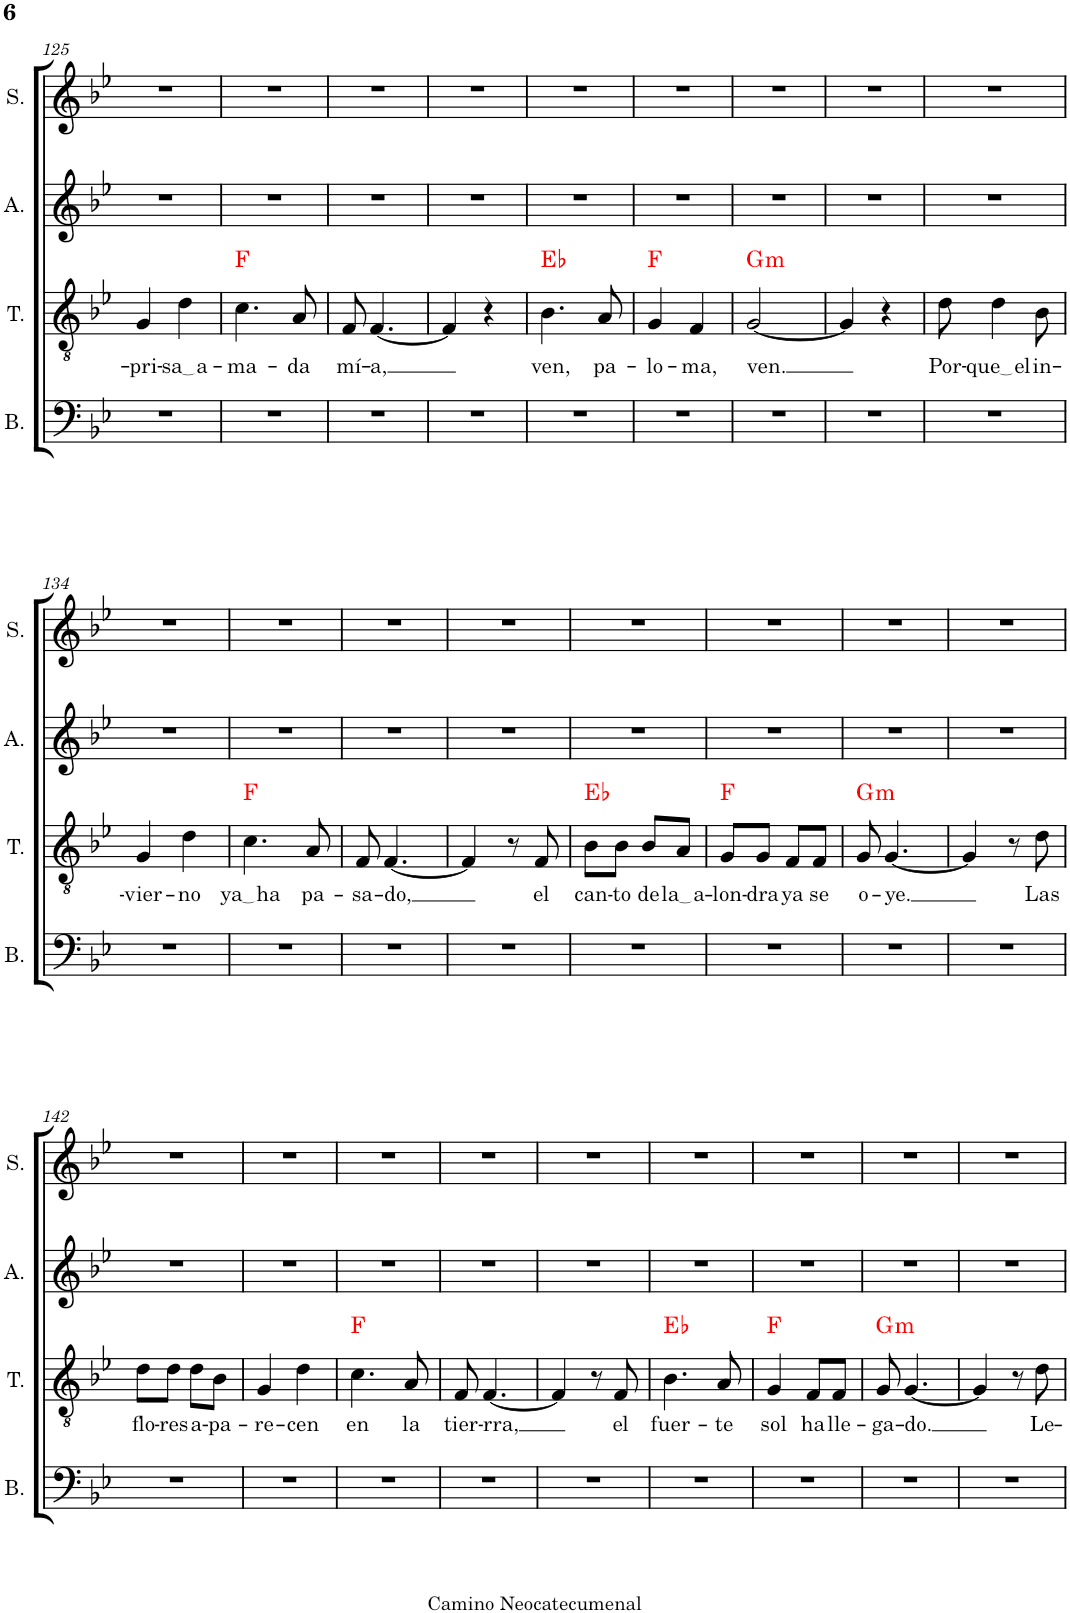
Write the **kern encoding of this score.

**kern	**text	**harte	**kern	**kern	**kern	**text	**kern	**text	**harte	**kern	**kern
*part7	*part7	*part7	*part6	*part5	*part4	*part4	*part3	*part3	*part3	*part2	*part1
*staff7	*staff7	*	*staff6	*staff5	*staff4	*staff4	*staff3	*staff3	*	*staff2	*staff1
*I"Melodía	*	*	*I"Guitarra clásica	*I"Bajo	*I"Tenor	*	*I"Tenor	*	*	*I"Alto	*I"Soprano
*I'M.	*	*	*I'Guit.	*I'B.	*I'T.	*	*I'T.	*	*	*I'A.	*I'S.
!!LO:PB:g=z
*clefG2	*	*	*clefGv2	*clefF4	*clefGv2	*	*clefGv2	*	*	*clefG2	*clefG2
*	*	*	*	*	*Trd4c7	*	*	*	*	*	*
*k[b-e-]	*	*	*k[b-e-]	*k[b-e-]	*k[b-e-]	*	*k[b-e-]	*	*	*k[b-e-]	*k[b-e-]
*M2/4	*	*	*M2/4	*M2/4	*M2/4	*	*M2/4	*	*	*M2/4	*M2/4
=125	=125	=125	=125	=125	=125	=125	=125	=125	=125	=125	=125
!	!	!	!	!	!	!	!	!LO:LY:b	!	!	!
4g	-pri-	.	8GG/ 8D/ 8G/ 8B-/ 8d/ 8g/L	2r	4G	-pri-	4G/	-pri-	.	2r	2r
.	.	.	8GG/ 8D/ 8G/ 8B-/ 8d/ 8g/J	.	.	.	.	.	.	.	.
!	!	!	!	!	!	!	!	!LO:LY:b	!	!	!
4dd	sa a	.	16GG/ 16D/ 16G/ 16B-/ 16d/ 16g/LL	.	4d	sa a	4d\	sa a	.	.	.
.	.	.	16GG/ 16D/ 16G/ 16B-/ 16d/ 16g/J	.	.	.	.	.	.	.	.
.	.	.	16GG/ 16D/ 16G/ 16B-/ 16d/ 16g/L	.	.	.	.	.	.	.	.
.	.	.	16GG/ 16D/ 16G/ 16B-/ 16d/ 16g/JJ	.	.	.	.	.	.	.	.
=126	=126	=126	=126	=126	=126	=126	=126	=126	=126	=126	=126
!	!	!	!	!	!	!	!	!LO:LY:b	!	!	!
4.cc	-ma-	F:maj	8F\ 8c\ 8f\ 8a\L	2r	4.c	-ma-	4.c\	-ma-	F:maj	2r	2r
.	.	.	8F\ 8c\ 8f\ 8a\J	.	.	.	.	.	.	.	.
.	.	.	16F\ 16c\ 16f\ 16a\LL	.	.	.	.	.	.	.	.
.	.	.	16F\ 16c\ 16f\ 16a\J	.	.	.	.	.	.	.	.
!	!	!	!	!	!	!	!	!LO:LY:b	!	!	!
8a	-da	.	16F\ 16c\ 16f\ 16a\L	.	8A	-da	8A/	-da	.	.	.
.	.	.	16F\ 16c\ 16f\ 16a\JJ	.	.	.	.	.	.	.	.
=127	=127	=127	=127	=127	=127	=127	=127	=127	=127	=127	=127
!	!	!	!	!	!	!	!	!LO:LY:b	!	!	!
8f	mí-	.	8F\ 8c\ 8f\ 8a\L	2r	8F	mí-	8F/	mí-	.	2r	2r
!	!	!	!	!	!	!	!	!LO:LY:b	!	!	!
[4.f	-a,	.	8F\ 8c\ 8f\ 8a\J	.	[4.F	-a,	[4.F/	-a,	.	.	.
.	.	.	16F\ 16c\ 16f\ 16a\LL	.	.	.	.	.	.	.	.
.	.	.	16F\ 16c\ 16f\ 16a\J	.	.	.	.	.	.	.	.
.	.	.	16F\ 16c\ 16f\ 16a\L	.	.	.	.	.	.	.	.
.	.	.	16F\ 16c\ 16f\ 16a\JJ	.	.	.	.	.	.	.	.
=128	=128	=128	=128	=128	=128	=128	=128	=128	=128	=128	=128
4f]	.	.	8F\ 8c\ 8f\ 8a\L	2r	4F]	.	4F/]	.	.	2r	2r
.	.	.	8F\ 8c\ 8f\ 8a\J	.	.	.	.	.	.	.	.
4r	.	.	16F\ 16c\ 16f\ 16a\LL	.	4r	.	4r	.	.	.	.
.	.	.	16F\ 16c\ 16f\ 16a\J	.	.	.	.	.	.	.	.
.	.	.	16F\ 16c\ 16f\ 16a\L	.	.	.	.	.	.	.	.
.	.	.	16F\ 16c\ 16f\ 16a\JJ	.	.	.	.	.	.	.	.
=129	=129	=129	=129	=129	=129	=129	=129	=129	=129	=129	=129
!	!	!	!	!	!	!	!	!LO:LY:b	!	!	!
4.b-	ven,	Eb:maj	8BB-/ 8E-/ 8G/ 8B-/ 8e-/ 8g/L	2r	4.B-	ven,	4.B-\	ven,	Eb:maj	2r	2r
.	.	.	8BB-/ 8E-/ 8G/ 8B-/ 8e-/ 8g/J	.	.	.	.	.	.	.	.
.	.	.	16BB-/ 16E-/ 16G/ 16B-/ 16e-/ 16g/LL	.	.	.	.	.	.	.	.
.	.	.	16BB-/ 16E-/ 16G/ 16B-/ 16e-/ 16g/J	.	.	.	.	.	.	.	.
!	!	!	!	!	!	!	!	!LO:LY:b	!	!	!
8a	pa-	.	16BB-/ 16E-/ 16G/ 16B-/ 16e-/ 16g/L	.	8A	pa-	8A/	pa-	.	.	.
.	.	.	16BB-/ 16E-/ 16G/ 16B-/ 16e-/ 16g/JJ	.	.	.	.	.	.	.	.
=130	=130	=130	=130	=130	=130	=130	=130	=130	=130	=130	=130
!	!	!	!	!	!	!	!	!LO:LY:b	!	!	!
4g	-lo-	F:maj	8F\ 8c\ 8f\ 8a\L	2r	4G	-lo-	4G/	-lo-	F:maj	2r	2r
.	.	.	8F\ 8c\ 8f\ 8a\J	.	.	.	.	.	.	.	.
!	!	!	!	!	!	!	!	!LO:LY:b	!	!	!
4f	-ma,	.	16F\ 16c\ 16f\ 16a\LL	.	4F	-ma,	4F/	-ma,	.	.	.
.	.	.	16F\ 16c\ 16f\ 16a\J	.	.	.	.	.	.	.	.
.	.	.	16F\ 16c\ 16f\ 16a\L	.	.	.	.	.	.	.	.
.	.	.	16F\ 16c\ 16f\ 16a\JJ	.	.	.	.	.	.	.	.
=131	=131	=131	=131	=131	=131	=131	=131	=131	=131	=131	=131
!	!	!LO:H:kt=m	!	!	!	!	!	!LO:LY:b	!LO:H:kt=m	!	!
[2g	ven.	G:min	8GG/ 8D/ 8G/ 8B-/ 8d/ 8g/L	2r	[2G	ven.	[2G/	ven.	G:min	2r	2r
.	.	.	8GG/ 8D/ 8G/ 8B-/ 8d/ 8g/J	.	.	.	.	.	.	.	.
.	.	.	16GG/ 16D/ 16G/ 16B-/ 16d/ 16g/LL	.	.	.	.	.	.	.	.
.	.	.	16GG/ 16D/ 16G/ 16B-/ 16d/ 16g/J	.	.	.	.	.	.	.	.
.	.	.	16GG/ 16D/ 16G/ 16B-/ 16d/ 16g/L	.	.	.	.	.	.	.	.
.	.	.	16GG/ 16D/ 16G/ 16B-/ 16d/ 16g/JJ	.	.	.	.	.	.	.	.
=132	=132	=132	=132	=132	=132	=132	=132	=132	=132	=132	=132
4g]	.	.	8GG/ 8D/ 8G/ 8B-/ 8d/ 8g/L	2r	4G]	.	4G/]	.	.	2r	2r
.	.	.	8GG/ 8D/ 8G/ 8B-/ 8d/ 8g/J	.	.	.	.	.	.	.	.
4r	.	.	16GG/ 16D/ 16G/ 16B-/ 16d/ 16g/LL	.	4r	.	4r	.	.	.	.
.	.	.	16GG/ 16D/ 16G/ 16B-/ 16d/ 16g/J	.	.	.	.	.	.	.	.
.	.	.	16GG/ 16D/ 16G/ 16B-/ 16d/ 16g/L	.	.	.	.	.	.	.	.
.	.	.	16GG/ 16D/ 16G/ 16B-/ 16d/ 16g/JJ	.	.	.	.	.	.	.	.
=133	=133	=133	=133	=133	=133	=133	=133	=133	=133	=133	=133
!	!	!	!	!	!	!	!	!LO:LY:b	!	!	!
8dd	-Por-	.	8GG/ 8D/ 8G/ 8B-/ 8d/ 8g/L	2r	8d	-Por-	8d\	-Por-	.	2r	2r
!	!	!	!	!	!	!	!	!LO:LY:b	!	!	!
4dd	que el	.	8GG/ 8D/ 8G/ 8B-/ 8d/ 8g/J	.	4d	que el	4d\	que el	.	.	.
.	.	.	16GG/ 16D/ 16G/ 16B-/ 16d/ 16g/LL	.	.	.	.	.	.	.	.
.	.	.	16GG/ 16D/ 16G/ 16B-/ 16d/ 16g/J	.	.	.	.	.	.	.	.
!	!	!	!	!	!	!	!	!LO:LY:b	!	!	!
8b-	in-	.	16GG/ 16D/ 16G/ 16B-/ 16d/ 16g/L	.	8B-	in-	8B-\	in-	.	.	.
.	.	.	16GG/ 16D/ 16G/ 16B-/ 16d/ 16g/JJ	.	.	.	.	.	.	.	.
!!LO:LB:g=z
=134	=134	=134	=134	=134	=134	=134	=134	=134	=134	=134	=134
!	!	!	!	!	!	!	!	!LO:LY:b	!	!	!
4g	-vier-	.	8GG/ 8D/ 8G/ 8B-/ 8d/ 8g/L	2r	4G	-vier-	4G/	-vier-	.	2r	2r
.	.	.	8GG/ 8D/ 8G/ 8B-/ 8d/ 8g/J	.	.	.	.	.	.	.	.
!	!	!	!	!	!	!	!	!LO:LY:b	!	!	!
4dd	-no	.	16GG/ 16D/ 16G/ 16B-/ 16d/ 16g/LL	.	4d	-no	4d\	-no	.	.	.
.	.	.	16GG/ 16D/ 16G/ 16B-/ 16d/ 16g/J	.	.	.	.	.	.	.	.
.	.	.	16GG/ 16D/ 16G/ 16B-/ 16d/ 16g/L	.	.	.	.	.	.	.	.
.	.	.	16GG/ 16D/ 16G/ 16B-/ 16d/ 16g/JJ	.	.	.	.	.	.	.	.
=135	=135	=135	=135	=135	=135	=135	=135	=135	=135	=135	=135
!	!	!	!	!	!	!	!	!LO:LY:b	!	!	!
4.cc	ya ha	F:maj	8F\ 8c\ 8f\ 8a\L	2r	4.c	ya ha	4.c\	ya ha	F:maj	2r	2r
.	.	.	8F\ 8c\ 8f\ 8a\J	.	.	.	.	.	.	.	.
.	.	.	16F\ 16c\ 16f\ 16a\LL	.	.	.	.	.	.	.	.
.	.	.	16F\ 16c\ 16f\ 16a\J	.	.	.	.	.	.	.	.
!	!	!	!	!	!	!	!	!LO:LY:b	!	!	!
8a	pa-	.	16F\ 16c\ 16f\ 16a\L	.	8A	pa-	8A/	pa-	.	.	.
.	.	.	16F\ 16c\ 16f\ 16a\JJ	.	.	.	.	.	.	.	.
=136	=136	=136	=136	=136	=136	=136	=136	=136	=136	=136	=136
!	!	!	!	!	!	!	!	!LO:LY:b	!	!	!
8f	-sa-	.	8F\ 8c\ 8f\ 8a\L	2r	8F	-sa-	8F/	-sa-	.	2r	2r
!	!	!	!	!	!	!	!	!LO:LY:b	!	!	!
[4.f	-do,	.	8F\ 8c\ 8f\ 8a\J	.	[4.F	-do,	[4.F/	-do,	.	.	.
.	.	.	16F\ 16c\ 16f\ 16a\LL	.	.	.	.	.	.	.	.
.	.	.	16F\ 16c\ 16f\ 16a\J	.	.	.	.	.	.	.	.
.	.	.	16F\ 16c\ 16f\ 16a\L	.	.	.	.	.	.	.	.
.	.	.	16F\ 16c\ 16f\ 16a\JJ	.	.	.	.	.	.	.	.
=137	=137	=137	=137	=137	=137	=137	=137	=137	=137	=137	=137
4f]	.	.	8F\ 8c\ 8f\ 8a\L	2r	4F]	.	4F/]	.	.	2r	2r
.	.	.	8F\ 8c\ 8f\ 8a\J	.	.	.	.	.	.	.	.
8r	.	.	16F\ 16c\ 16f\ 16a\LL	.	8r	.	8r	.	.	.	.
.	.	.	16F\ 16c\ 16f\ 16a\J	.	.	.	.	.	.	.	.
!	!	!	!	!	!	!	!	!LO:LY:b	!	!	!
8f	el	.	16F\ 16c\ 16f\ 16a\L	.	8F	el	8F/	el	.	.	.
.	.	.	16F\ 16c\ 16f\ 16a\JJ	.	.	.	.	.	.	.	.
=138	=138	=138	=138	=138	=138	=138	=138	=138	=138	=138	=138
!	!	!	!	!	!	!	!	!LO:LY:b	!	!	!
8b-\L	can-	Eb:maj	8BB-/ 8E-/ 8G/ 8B-/ 8e-/ 8g/L	2r	8B-\L	can-	8B-\L	can-	Eb:maj	2r	2r
!	!	!	!	!	!	!	!	!LO:LY:b	!	!	!
8b-\J	-to	.	8BB-/ 8E-/ 8G/ 8B-/ 8e-/ 8g/J	.	8B-\J	-to	8B-\J	-to	.	.	.
!	!	!	!	!	!	!	!	!LO:LY:b	!	!	!
8b-/L	de	.	16BB-/ 16E-/ 16G/ 16B-/ 16e-/ 16g/LL	.	8B-/L	de	8B-/L	de	.	.	.
.	.	.	16BB-/ 16E-/ 16G/ 16B-/ 16e-/ 16g/J	.	.	.	.	.	.	.	.
!	!	!	!	!	!	!	!	!LO:LY:b	!	!	!
8a/J	la a	.	16BB-/ 16E-/ 16G/ 16B-/ 16e-/ 16g/L	.	8A/J	la a	8A/J	la a	.	.	.
.	.	.	16BB-/ 16E-/ 16G/ 16B-/ 16e-/ 16g/JJ	.	.	.	.	.	.	.	.
=139	=139	=139	=139	=139	=139	=139	=139	=139	=139	=139	=139
!	!	!	!	!	!	!	!	!LO:LY:b	!	!	!
8g/L	-lon-	F:maj	8F\ 8c\ 8f\ 8a\L	2r	8G/L	-lon-	8G/L	-lon-	F:maj	2r	2r
!	!	!	!	!	!	!	!	!LO:LY:b	!	!	!
8g/J	-dra	.	8F\ 8c\ 8f\ 8a\J	.	8G/J	-dra	8G/J	-dra	.	.	.
!	!	!	!	!	!	!	!	!LO:LY:b	!	!	!
8f/L	ya	.	16F\ 16c\ 16f\ 16a\LL	.	8F/L	ya	8F/L	ya	.	.	.
.	.	.	16F\ 16c\ 16f\ 16a\J	.	.	.	.	.	.	.	.
!	!	!	!	!	!	!	!	!LO:LY:b	!	!	!
8f/J	se	.	16F\ 16c\ 16f\ 16a\L	.	8F/J	se	8F/J	se	.	.	.
.	.	.	16F\ 16c\ 16f\ 16a\JJ	.	.	.	.	.	.	.	.
=140	=140	=140	=140	=140	=140	=140	=140	=140	=140	=140	=140
!	!	!LO:H:kt=m	!	!	!	!	!	!LO:LY:b	!LO:H:kt=m	!	!
8g	o-	G:min	8GG/ 8D/ 8G/ 8B-/ 8d/ 8g/L	2r	8G	o-	8G/	o-	G:min	2r	2r
!	!	!	!	!	!	!	!	!LO:LY:b	!	!	!
[4.g	-ye.	.	8GG/ 8D/ 8G/ 8B-/ 8d/ 8g/J	.	[4.G	-ye.	[4.G/	-ye.	.	.	.
.	.	.	16GG/ 16D/ 16G/ 16B-/ 16d/ 16g/LL	.	.	.	.	.	.	.	.
.	.	.	16GG/ 16D/ 16G/ 16B-/ 16d/ 16g/J	.	.	.	.	.	.	.	.
.	.	.	16GG/ 16D/ 16G/ 16B-/ 16d/ 16g/L	.	.	.	.	.	.	.	.
.	.	.	16GG/ 16D/ 16G/ 16B-/ 16d/ 16g/JJ	.	.	.	.	.	.	.	.
=141	=141	=141	=141	=141	=141	=141	=141	=141	=141	=141	=141
4g]	.	.	8GG/ 8D/ 8G/ 8B-/ 8d/ 8g/L	2r	4G]	.	4G/]	.	.	2r	2r
.	.	.	8GG/ 8D/ 8G/ 8B-/ 8d/ 8g/J	.	.	.	.	.	.	.	.
8r	.	.	16GG/ 16D/ 16G/ 16B-/ 16d/ 16g/LL	.	8r	.	8r	.	.	.	.
.	.	.	16GG/ 16D/ 16G/ 16B-/ 16d/ 16g/J	.	.	.	.	.	.	.	.
!	!	!	!	!	!	!	!	!LO:LY:b	!	!	!
8dd	Las	.	16GG/ 16D/ 16G/ 16B-/ 16d/ 16g/L	.	8d	Las	8d\	Las	.	.	.
.	.	.	16GG/ 16D/ 16G/ 16B-/ 16d/ 16g/JJ	.	.	.	.	.	.	.	.
!!LO:LB:g=z
=142	=142	=142	=142	=142	=142	=142	=142	=142	=142	=142	=142
!	!	!	!	!	!	!	!	!LO:LY:b	!	!	!
8dd\L	flo-	.	8GG/ 8D/ 8G/ 8B-/ 8d/ 8g/L	2r	8d\L	flo-	8d\L	flo-	.	2r	2r
!	!	!	!	!	!	!	!	!LO:LY:b	!	!	!
8dd\J	-res	.	8GG/ 8D/ 8G/ 8B-/ 8d/ 8g/J	.	8d\J	-res	8d\J	-res	.	.	.
!	!	!	!	!	!	!	!	!LO:LY:b	!	!	!
8dd\L	a-	.	16GG/ 16D/ 16G/ 16B-/ 16d/ 16g/LL	.	8d\L	a-	8d\L	a-	.	.	.
.	.	.	16GG/ 16D/ 16G/ 16B-/ 16d/ 16g/J	.	.	.	.	.	.	.	.
!	!	!	!	!	!	!	!	!LO:LY:b	!	!	!
8b-\J	-pa-	.	16GG/ 16D/ 16G/ 16B-/ 16d/ 16g/L	.	8B-\J	-pa-	8B-\J	-pa-	.	.	.
.	.	.	16GG/ 16D/ 16G/ 16B-/ 16d/ 16g/JJ	.	.	.	.	.	.	.	.
=143	=143	=143	=143	=143	=143	=143	=143	=143	=143	=143	=143
!	!	!	!	!	!	!	!	!LO:LY:b	!	!	!
4g	-re-	.	8GG/ 8D/ 8G/ 8B-/ 8d/ 8g/L	2r	4G	-re-	4G/	-re-	.	2r	2r
.	.	.	8GG/ 8D/ 8G/ 8B-/ 8d/ 8g/J	.	.	.	.	.	.	.	.
!	!	!	!	!	!	!	!	!LO:LY:b	!	!	!
4dd	-cen	.	16GG/ 16D/ 16G/ 16B-/ 16d/ 16g/LL	.	4d	-cen	4d\	-cen	.	.	.
.	.	.	16GG/ 16D/ 16G/ 16B-/ 16d/ 16g/J	.	.	.	.	.	.	.	.
.	.	.	16GG/ 16D/ 16G/ 16B-/ 16d/ 16g/L	.	.	.	.	.	.	.	.
.	.	.	16GG/ 16D/ 16G/ 16B-/ 16d/ 16g/JJ	.	.	.	.	.	.	.	.
=144	=144	=144	=144	=144	=144	=144	=144	=144	=144	=144	=144
!	!	!	!	!	!	!	!	!LO:LY:b	!	!	!
4.cc	en	F:maj	8F\ 8c\ 8f\ 8a\L	2r	4.c	en	4.c\	en	F:maj	2r	2r
.	.	.	8F\ 8c\ 8f\ 8a\J	.	.	.	.	.	.	.	.
.	.	.	16F\ 16c\ 16f\ 16a\LL	.	.	.	.	.	.	.	.
.	.	.	16F\ 16c\ 16f\ 16a\J	.	.	.	.	.	.	.	.
!	!	!	!	!	!	!	!	!LO:LY:b	!	!	!
8a	la	.	16F\ 16c\ 16f\ 16a\L	.	8A	la	8A/	la	.	.	.
.	.	.	16F\ 16c\ 16f\ 16a\JJ	.	.	.	.	.	.	.	.
=145	=145	=145	=145	=145	=145	=145	=145	=145	=145	=145	=145
!	!	!	!	!	!	!	!	!LO:LY:b	!	!	!
8f	tier-	.	8F\ 8c\ 8f\ 8a\L	2r	8F	tier-	8F/	tier-	.	2r	2r
!	!	!	!	!	!	!	!	!LO:LY:b	!	!	!
[4.f	-rra,	.	8F\ 8c\ 8f\ 8a\J	.	[4.F	-rra,	[4.F/	-rra,	.	.	.
.	.	.	16F\ 16c\ 16f\ 16a\LL	.	.	.	.	.	.	.	.
.	.	.	16F\ 16c\ 16f\ 16a\J	.	.	.	.	.	.	.	.
.	.	.	16F\ 16c\ 16f\ 16a\L	.	.	.	.	.	.	.	.
.	.	.	16F\ 16c\ 16f\ 16a\JJ	.	.	.	.	.	.	.	.
=146	=146	=146	=146	=146	=146	=146	=146	=146	=146	=146	=146
4f]	.	.	8F\ 8c\ 8f\ 8a\L	2r	4F]	.	4F/]	.	.	2r	2r
.	.	.	8F\ 8c\ 8f\ 8a\J	.	.	.	.	.	.	.	.
8r	.	.	16F\ 16c\ 16f\ 16a\LL	.	8r	.	8r	.	.	.	.
.	.	.	16F\ 16c\ 16f\ 16a\J	.	.	.	.	.	.	.	.
!	!	!	!	!	!	!	!	!LO:LY:b	!	!	!
8f	el	.	16F\ 16c\ 16f\ 16a\L	.	8F	el	8F/	el	.	.	.
.	.	.	16F\ 16c\ 16f\ 16a\JJ	.	.	.	.	.	.	.	.
=147	=147	=147	=147	=147	=147	=147	=147	=147	=147	=147	=147
!	!	!	!	!	!	!	!	!LO:LY:b	!	!	!
4.b-	fuer-	Eb:maj	8BB-/ 8E-/ 8G/ 8B-/ 8e-/ 8g/L	2r	4.B-	fuer-	4.B-\	fuer-	Eb:maj	2r	2r
.	.	.	8BB-/ 8E-/ 8G/ 8B-/ 8e-/ 8g/J	.	.	.	.	.	.	.	.
.	.	.	16BB-/ 16E-/ 16G/ 16B-/ 16e-/ 16g/LL	.	.	.	.	.	.	.	.
.	.	.	16BB-/ 16E-/ 16G/ 16B-/ 16e-/ 16g/J	.	.	.	.	.	.	.	.
!	!	!	!	!	!	!	!	!LO:LY:b	!	!	!
8a	-te	.	16BB-/ 16E-/ 16G/ 16B-/ 16e-/ 16g/L	.	8A	-te	8A/	-te	.	.	.
.	.	.	16BB-/ 16E-/ 16G/ 16B-/ 16e-/ 16g/JJ	.	.	.	.	.	.	.	.
=148	=148	=148	=148	=148	=148	=148	=148	=148	=148	=148	=148
!	!	!	!	!	!	!	!	!LO:LY:b	!	!	!
4g	sol	F:maj	8F\ 8c\ 8f\ 8a\L	2r	4G	sol	4G/	sol	F:maj	2r	2r
.	.	.	8F\ 8c\ 8f\ 8a\J	.	.	.	.	.	.	.	.
!	!	!	!	!	!	!	!	!LO:LY:b	!	!	!
8f/L	ha	.	16F\ 16c\ 16f\ 16a\LL	.	8F/L	ha	8F/L	ha	.	.	.
.	.	.	16F\ 16c\ 16f\ 16a\J	.	.	.	.	.	.	.	.
!	!	!	!	!	!	!	!	!LO:LY:b	!	!	!
8f/J	lle-	.	16F\ 16c\ 16f\ 16a\L	.	8F/J	lle-	8F/J	lle-	.	.	.
.	.	.	16F\ 16c\ 16f\ 16a\JJ	.	.	.	.	.	.	.	.
=149	=149	=149	=149	=149	=149	=149	=149	=149	=149	=149	=149
!	!	!LO:H:kt=m	!	!	!	!	!	!LO:LY:b	!LO:H:kt=m	!	!
8g	-ga-	G:min	8GG/ 8D/ 8G/ 8B-/ 8d/ 8g/L	2r	8G	-ga-	8G/	-ga-	G:min	2r	2r
!	!	!	!	!	!	!	!	!LO:LY:b	!	!	!
[4.g	-do.	.	8GG/ 8D/ 8G/ 8B-/ 8d/ 8g/J	.	[4.G	-do.	[4.G/	-do.	.	.	.
.	.	.	16GG/ 16D/ 16G/ 16B-/ 16d/ 16g/LL	.	.	.	.	.	.	.	.
.	.	.	16GG/ 16D/ 16G/ 16B-/ 16d/ 16g/J	.	.	.	.	.	.	.	.
.	.	.	16GG/ 16D/ 16G/ 16B-/ 16d/ 16g/L	.	.	.	.	.	.	.	.
.	.	.	16GG/ 16D/ 16G/ 16B-/ 16d/ 16g/JJ	.	.	.	.	.	.	.	.
=150	=150	=150	=150	=150	=150	=150	=150	=150	=150	=150	=150
4g]	.	.	8GG/ 8D/ 8G/ 8B-/ 8d/ 8g/L	2r	4G]	.	4G/]	.	.	2r	2r
.	.	.	8GG/ 8D/ 8G/ 8B-/ 8d/ 8g/J	.	.	.	.	.	.	.	.
8r	.	.	16GG/ 16D/ 16G/ 16B-/ 16d/ 16g/LL	.	8r	.	8r	.	.	.	.
.	.	.	16GG/ 16D/ 16G/ 16B-/ 16d/ 16g/J	.	.	.	.	.	.	.	.
!	!	!	!	!	!	!	!	!LO:LY:b	!	!	!
8dd	Le-	.	16GG/ 16D/ 16G/ 16B-/ 16d/ 16g/L	.	8d	Le-	8d\	Le-	.	.	.
.	.	.	16GG/ 16D/ 16G/ 16B-/ 16d/ 16g/JJ	.	.	.	.	.	.	.	.
=	=	=	=	=	=	=	=	=	=	=	=
*-	*-	*-	*-	*-	*-	*-	*-	*-	*-	*-	*-
